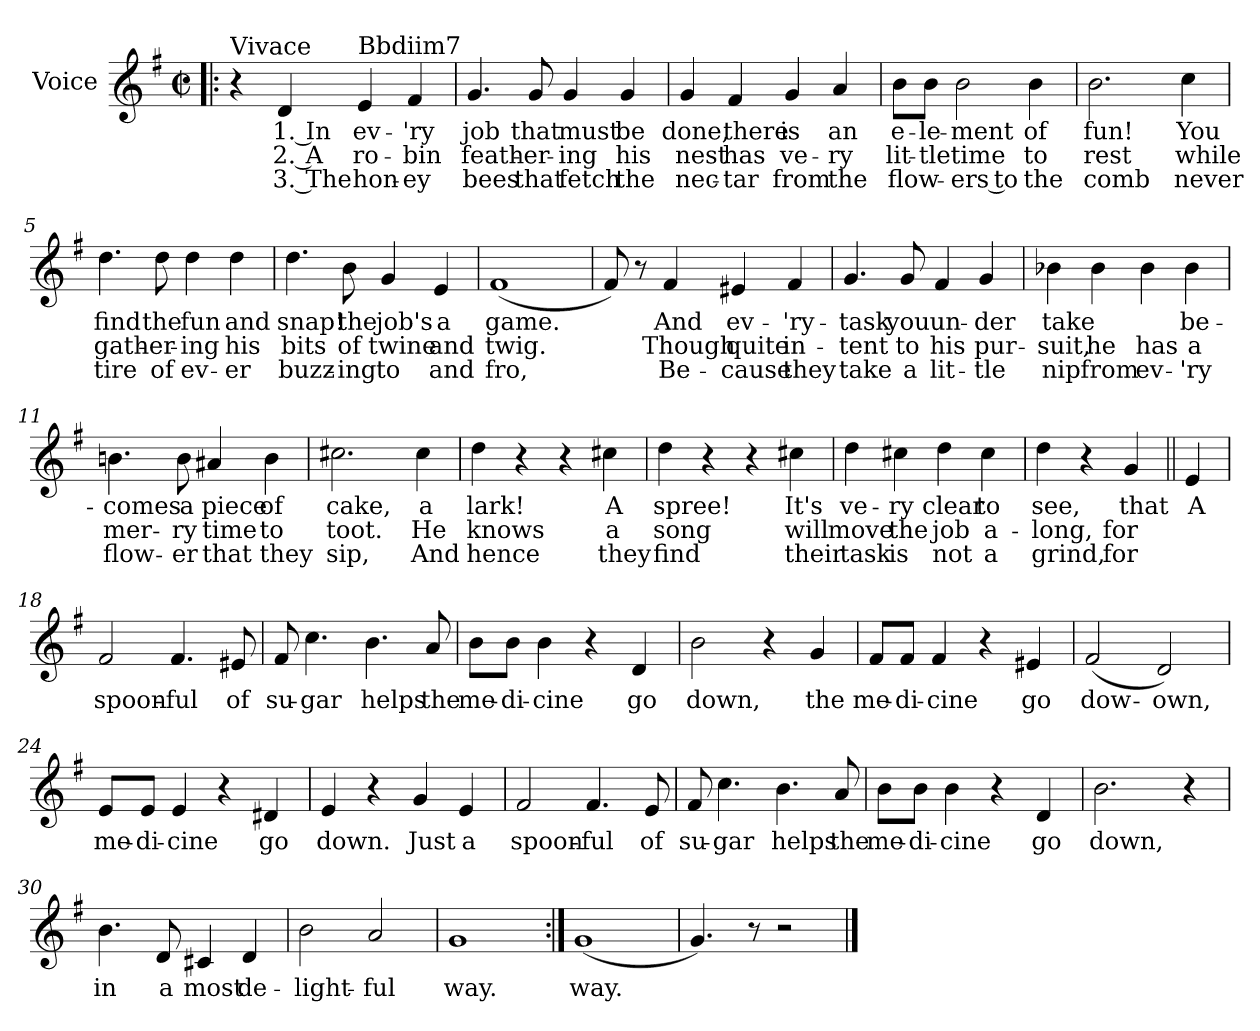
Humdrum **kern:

**kern	**text	**text	**text
*part1	*part1	*part1	*part1
*staff1	*staff1	*staff1	*staff1
*I"Voice	*	*	*
*I'Vo.	*	*	*
*clefG2	*	*	*
*k[f#]	*	*	*
*G:	*	*	*
*M2/2	*	*	*
*met(c|)	*	*	*
=!|:	=!|:	=!|:	=!|:
!LO:TX:a:t=Vivace	!	!	!
4r	.	.	.
4d/	1. In	2. A	3. The
!LO:TX:a:t=Bbdiim7	!	!	!
4e/	ev-	ro-	hon-
4f#/	-'ry	-bin	-ey
=1	=1	=1	=1
4.g/	job	feath-	bees
8g/	that	-er-	that
4g/	must	-ing	fetch
4g/	be	his	the
=2	=2	=2	=2
4g/	done,	nest	nec-
4f#/	there	has	-tar
4g/	is	ve-	from
4a/	an	-ry	the
=3	=3	=3	=3
8b\L	e-	lit-	flow-
8b\J	-le-	-tle	.
2b\	-ment	time	-ers to
4b\	of	to	the
!!LO:LB:g=z
=4	=4	=4	=4
2.b\	fun!	rest	comb
4cc\	You	while	never
=5	=5	=5	=5
4.dd\	find	gath-	tire
8dd\	the	-er-	of
4dd\	fun	-ing	ev-
4dd\	and	his	-er
=6	=6	=6	=6
4.dd\	snap!	bits	buzz-
8b\	the	of	-ing
4g/	job's	twine	to
4e/	a	and	and
=7	=7	=7	=7
(1f#	game.	twig.	fro,
=8	=8	=8	=8
8f#/)	.	.	.
8r	.	.	.
4f#/	And	Though	Be-
4e#X/	ev-	quite	-cause
4f#/	-'ry-	in-	they
!!LO:LB:g=z
=9	=9	=9	=9
4.g/	task	-tent	take
8g/	you	to	a
4f#/	un-	his	lit-
4g/	-der	pur-	-tle
=10	=10	=10	=10
4b-X\	take	-suit,	nip
4b-\	.	he	from
4b-\	.	has	ev-
4b-\	be-	a	-'ry
=11	=11	=11	=11
4.bn\	-comes	mer-	flow-
8b\	a	-ry	-er
4a#X/	piece	time	that
4b\	of	to	they
=12	=12	=12	=12
2.cc#X\	cake,	toot.	sip,
4cc#\	a	He	And
=13	=13	=13	=13
4dd\	lark!	knows	hence
4r	.	.	.
4r	.	.	.
4cc#X\	A	a	they
!!LO:LB:g=z
=14	=14	=14	=14
4dd\	spree!	song	find
4r	.	.	.
4r	.	.	.
4cc#X\	It's	will	their
=15	=15	=15	=15
4dd\	ve-	move	task
4cc#X\	-ry	the	is
4dd\	clear	job	not
4cc#\	to	a-	a
=16	=16	=16	=16
4dd\	see,	-long,	grind,
4r	.	.	.
4g/	that	for	for
=17||	=17||	=17||	=17||
4e/	A	.	.
=18	=18	=18	=18
2f#/	spoon-	.	.
4.f#/	-ful	.	.
8e#X/	of	.	.
=19	=19	=19	=19
8f#/	su-	.	.
4.cc\	-gar	.	.
4.b\	helps	.	.
8a/	the	.	.
=20	=20	=20	=20
8b\L	me-	.	.
8b\J	-di-	.	.
4b\	-cine	.	.
4r	.	.	.
4d/	go	.	.
!!LO:LB:g=z
=21	=21	=21	=21
2b\	down,	.	.
4r	.	.	.
4g/	the	.	.
=22	=22	=22	=22
8f#/L	me-	.	.
8f#/J	-di-	.	.
4f#/	-cine	.	.
4r	.	.	.
4e#X/	go	.	.
=23	=23	=23	=23
(2f#/	dow-	.	.
2d/)	-own,	.	.
=24	=24	=24	=24
8e/L	me-	.	.
8e/J	-di-	.	.
4e/	-cine	.	.
4r	.	.	.
4d#X/	go	.	.
=25	=25	=25	=25
4e/	down.	.	.
4r	.	.	.
4g/	Just	.	.
4e/	a	.	.
=26	=26	=26	=26
2f#/	spoon-	.	.
4.f#/	-ful	.	.
8e/	of	.	.
!!LO:LB:g=z
=27	=27	=27	=27
8f#/	su-	.	.
4.cc\	-gar	.	.
4.b\	helps	.	.
8a/	the	.	.
=28	=28	=28	=28
8b\L	me-	.	.
8b\J	-di-	.	.
4b\	-cine	.	.
4r	.	.	.
4d/	go	.	.
=29	=29	=29	=29
2.b\	down,	.	.
4r	.	.	.
=30	=30	=30	=30
4.b\	in	.	.
8d/	a	.	.
4c#X/	most	.	.
4d/	de-	.	.
=31	=31	=31	=31
2b\	-light-	.	.
2a/	-ful	.	.
=32	=32	=32	=32
1g	way.	.	.
=33:|!	=33:|!	=33:|!	=33:|!
(1g	way.	.	.
=34	=34	=34	=34
4.g/)	.	.	.
8r	.	.	.
2r	.	.	.
==	==	==	==
*-	*-	*-	*-
